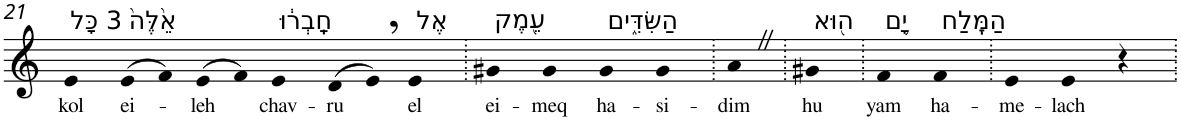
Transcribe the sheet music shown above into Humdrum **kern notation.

**kern	**text
*part1	*part1
*staff1	*staff1
*I"Piano	*
*I'Pno	*
!!LO:PB:g=z
*clefG2	*
*k[]	*
=21	=21
!LO:TX:a:t=3 כָּל	!
!	!LO:LY:b
4e	kol
!LO:TX:a:t=אֵ֙לֶּה֙	!
!	!LO:LY:b
(>8e	ei-
8f)	.
!	!LO:LY:b
(>8e	-leh
8f)	.
!LO:TX:a:t=חָֽבְר֔וּ	!
!	!LO:LY:b
4e	chav-
!	!LO:LY:b
(>8d	-ru
8e,)	.
!LO:TX:a:t=אֶל	!
!	!LO:LY:b
4e	el
=22.	=22.
!LO:TX:a:t=עֵ֖מֶק	!
!	!LO:LY:b
4g#X	ei-
!	!LO:LY:b
4g#	-meq
!LO:TX:a:t=הַשִּׂדִּ֑ים	!
!	!LO:LY:b
4g#	ha-
!	!LO:LY:b
4g#	-si-
=23.	=23.
!	!LO:LY:b
4aZ	-dim
=24.	=24.
!LO:TX:a:t=ה֖וּא	!
!	!LO:LY:b
4g#X	hu
=25.	=25.
!LO:TX:a:t=יָ֥ם	!
!	!LO:LY:b
4f	yam
!LO:TX:a:t=הַמֶּֽלַח	!
!	!LO:LY:b
4f	ha-
=26.	=26.
!	!LO:LY:b
4e	-me-
!	!LO:LY:b
4e	-lach
4r	.
=.	=.
*-	*-
